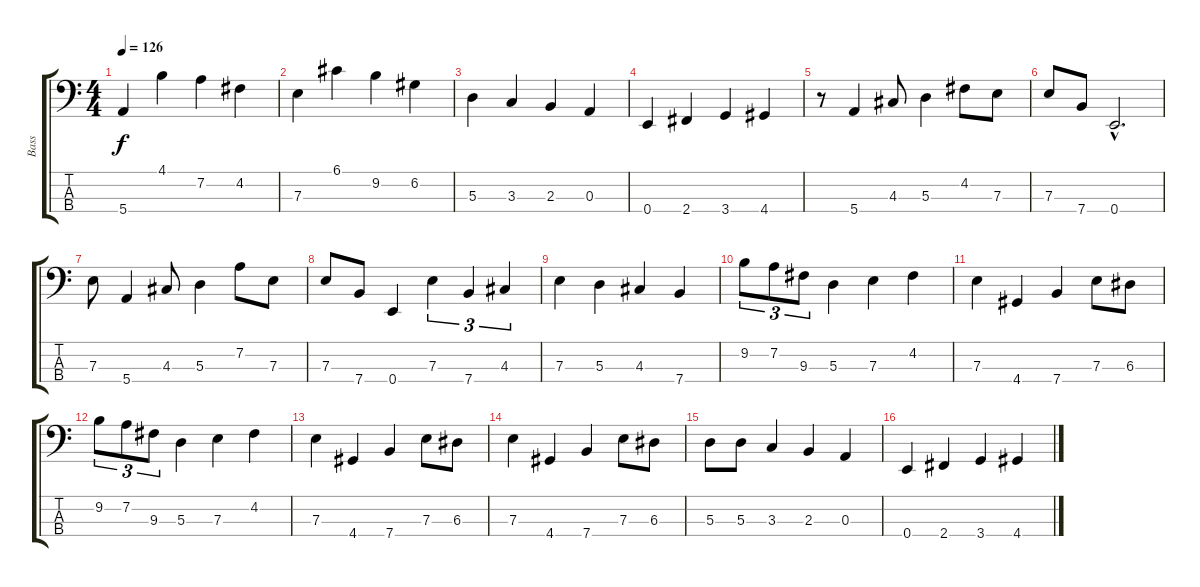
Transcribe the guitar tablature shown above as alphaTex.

\track ("Bass" "Bass") {instrument electricbassfinger}
\staff {score tabs}
\tuning (G2 D2 A1 E1) {hide}
\ts (4 4)
\tempo 126
\clef f4
\ks c
5.4.4{dy f} 4.1.4 7.2.4 4.2.4 |
7.3.4 6.1.4 9.2.4 6.2.4 |
5.3.4 3.3.4 2.3.4 0.3.4 |
0.4.4 2.4.4 3.4.4 4.4.4 |
r.8 5.4.4 4.3.8 5.3.4 4.2.8 7.3.8 |
7.3.8 7.4.8 0.4{hac}.2{d} |
7.3.8 5.4.4 4.3.8 5.3.4 7.2.8 7.3.8 |
7.3.8 7.4.8 0.4.4 7.3.4{tu (3 2)} 7.4.4{tu (3 2)} 4.3.4{tu (3 2)} |
7.3.4 5.3.4 4.3.4 7.4.4 |
9.2.8{tu (3 2)} 7.2.8{tu (3 2)} 9.3.8{tu (3 2)} 5.3.4 7.3.4 4.2.4 |
7.3.4 4.4.4 7.4.4 7.3.8 6.3.8 |
9.2.8{tu (3 2)} 7.2.8{tu (3 2)} 9.3.8{tu (3 2)} 5.3.4 7.3.4 4.2.4 |
7.3.4 4.4.4 7.4.4 7.3.8 6.3.8 |
7.3.4 4.4.4 7.4.4 7.3.8 6.3.8 |
5.3.8 5.3.8 3.3.4 2.3.4 0.3.4 |
0.4.4 2.4.4 3.4.4 4.4.4
